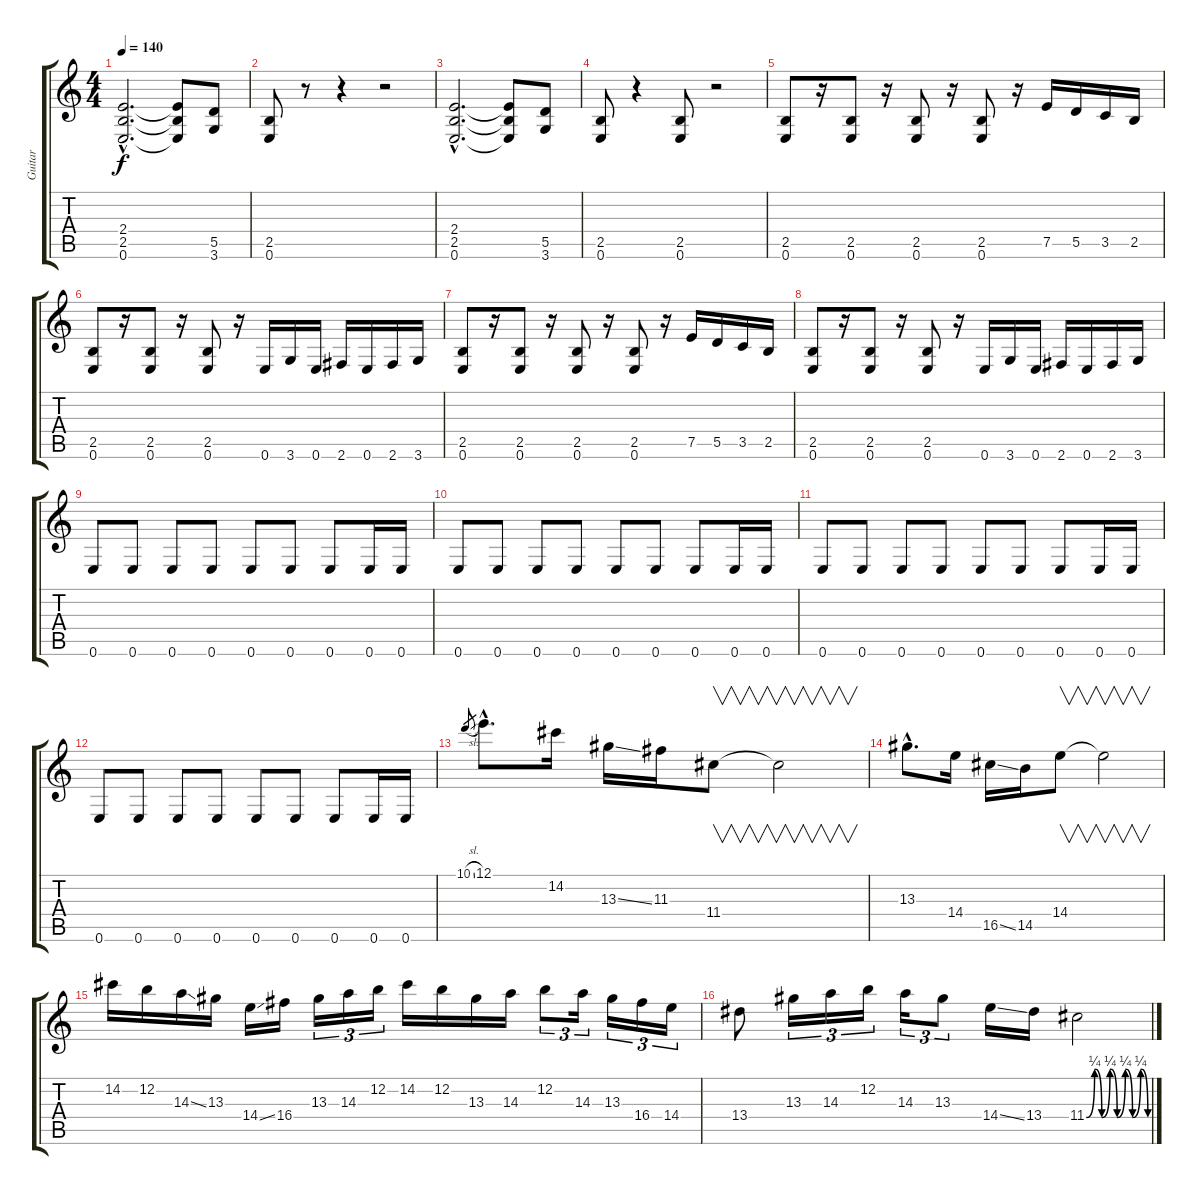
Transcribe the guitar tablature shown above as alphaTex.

\track ("Guitar" "Guitar") {instrument distortionguitar}
\staff {score tabs}
\tuning (E4 B3 G3 D3 A2 E2) {hide}
\ts (4 4)
\tempo 140
\clef g2
\ks c
(2.4{hac} 2.5{hac} 0.6{hac}).2{d dy f instrument distortionguitar} (2.4{t} 2.5{t} 0.6{t}).8 (5.5 3.6).8 |
(2.5 0.6).8 r.8 r.4 r.2 |
(2.4{hac} 2.5{hac} 0.6{hac}).2{d} (2.4{t} 2.5{t} 0.6{t}).8 (5.5 3.6).8 |
(2.5 0.6).8 r.4 (2.5 0.6).8 r.2 |
(2.5 0.6).8 r.16 (2.5 0.6).8 r.16 (2.5 0.6).8 r.16 (2.5 0.6).8 r.16 7.5.16 5.5.16 3.5.16 2.5.16 |
(2.5 0.6).8 r.16 (2.5 0.6).8 r.16 (2.5 0.6).8 r.16 0.6.16 3.6.16 0.6.16 2.6.16 0.6.16 2.6.16 3.6.16 |
(2.5 0.6).8 r.16 (2.5 0.6).8 r.16 (2.5 0.6).8 r.16 (2.5 0.6).8 r.16 7.5.16 5.5.16 3.5.16 2.5.16 |
(2.5 0.6).8 r.16 (2.5 0.6).8 r.16 (2.5 0.6).8 r.16 0.6.16 3.6.16 0.6.16 2.6.16 0.6.16 2.6.16 3.6.16 |
0.6.8 0.6.8 0.6.8 0.6.8 0.6.8 0.6.8 0.6.8 0.6.16 0.6.16 |
0.6.8 0.6.8 0.6.8 0.6.8 0.6.8 0.6.8 0.6.8 0.6.16 0.6.16 |
0.6.8 0.6.8 0.6.8 0.6.8 0.6.8 0.6.8 0.6.8 0.6.16 0.6.16 |
0.6.8 0.6.8 0.6.8 0.6.8 0.6.8 0.6.8 0.6.8 0.6.16 0.6.16 |
10.1{sl}.8{gr} 12.1{hac}.8{d} 14.2.16 13.3{ss}.16 11.3.16 11.4.8{v} 11.4{t}.2{v} |
13.3{hac}.8{d} 14.4.16 16.5{ss}.16 14.5.16 14.4.8{v} 14.4{t}.2{v} |
14.2.16{volume 16 balance 8} 12.2.16 14.3{ss}.16 13.3.16 14.4{ss}.16 16.4.16 13.3.16{tu (3 2)} 14.3.16{tu (3 2)} 12.2.16{tu (3 2)} 14.2.16 12.2.16 13.3.16 14.3.16 12.2.8{tu (3 2)} 14.3.16{tu (3 2)} 13.3.16{tu (3 2)} 16.4.16{tu (3 2)} 14.4.16{tu (3 2)} |
13.4.8 13.3.16{tu (3 2)} 14.3.16{tu (3 2)} 12.2.16{tu (3 2)} 14.3.16{tu (3 2)} 13.3.8{tu (3 2)} 14.4{ss}.16 13.4.16 11.4{be (custom 0 0 8 1 15 0 23 1 30 0 38 1 45 0 53 1 60 0)}.2
